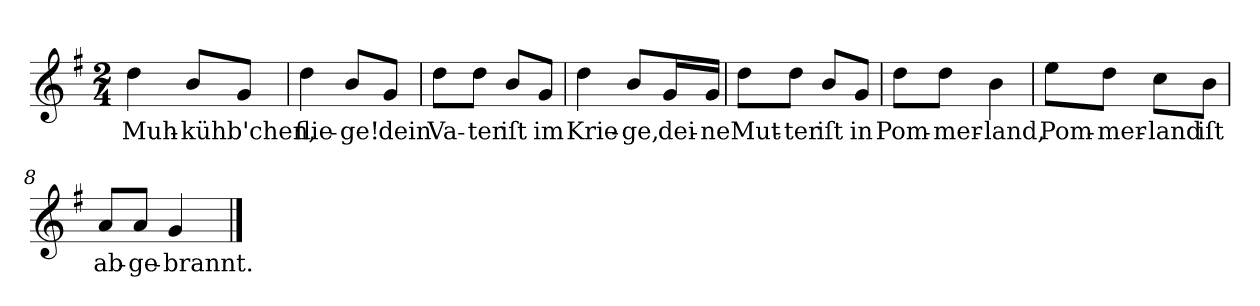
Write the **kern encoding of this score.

**kern	**text
*part1	*part1
*staff1	*staff1
*clefG2	*
*k[f#]	*
*G:	*
*M2/4	*
=1	=1
4dd	Muh-
8b/L	-kühb'chen,
8g/J	.
=2	=2
4dd	flie-
8b/L	-ge!
8g/J	dein
=3	=3
8dd\L	Va-
8dd\J	-ter
8b/L	iſt
8g/J	im
=4	=4
4dd	Krie-
8b/L	-ge,
16g/L	dei-
16g/JJ	-ne
=5	=5
8dd\L	Mut-
8dd\J	-ter
8b/L	iſt
8g/J	in
=6	=6
8dd\L	Pom-
8dd\J	-mer-
4b	-land,
=7	=7
8ee\L	Pom-
8dd\J	-mer-
8cc\L	-land
8b\J	iſt
=8	=8
8a/L	ab-
8a/J	-ge-
4g	-brannt.
==	==
*-	*-
